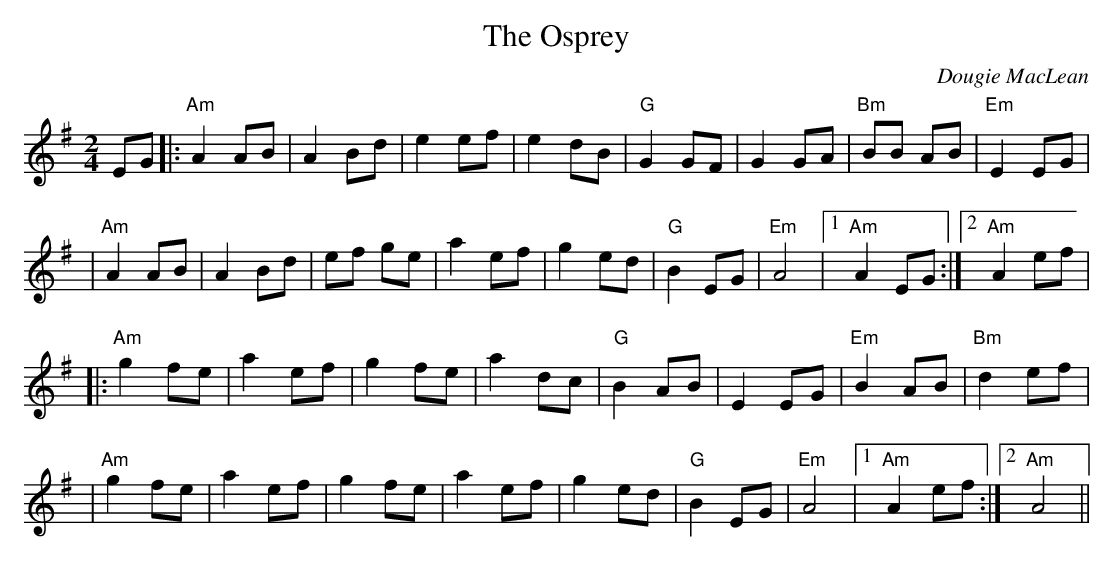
X:1
T:The Osprey
C:Dougie MacLean
L:1/8
M:2/4
K:G
EG |: "Am" A2 AB | A2 Bd | e2 ef | e2 dB | "G" G2 GF | G2 GA | "Bm" BB AB | "Em" E2 EG |
   |  "Am" A2 AB | A2 Bd | ef ge | a2 ef | g2 ed | "G" B2 EG | "Em" A4 |1 "Am" A2 EG :|2 "Am" A2 ef |
   |: "Am" g2 fe | a2 ef | g2 fe | a2 dc | "G" B2 AB | E2 EG | "Em" B2 AB | "Bm" d2 ef |
   |  "Am" g2 fe | a2 ef | g2 fe | a2 ef | g2 ed | "G" B2 EG | "Em" A4 |1 "Am" A2 ef :|2 "Am" A4 ||
